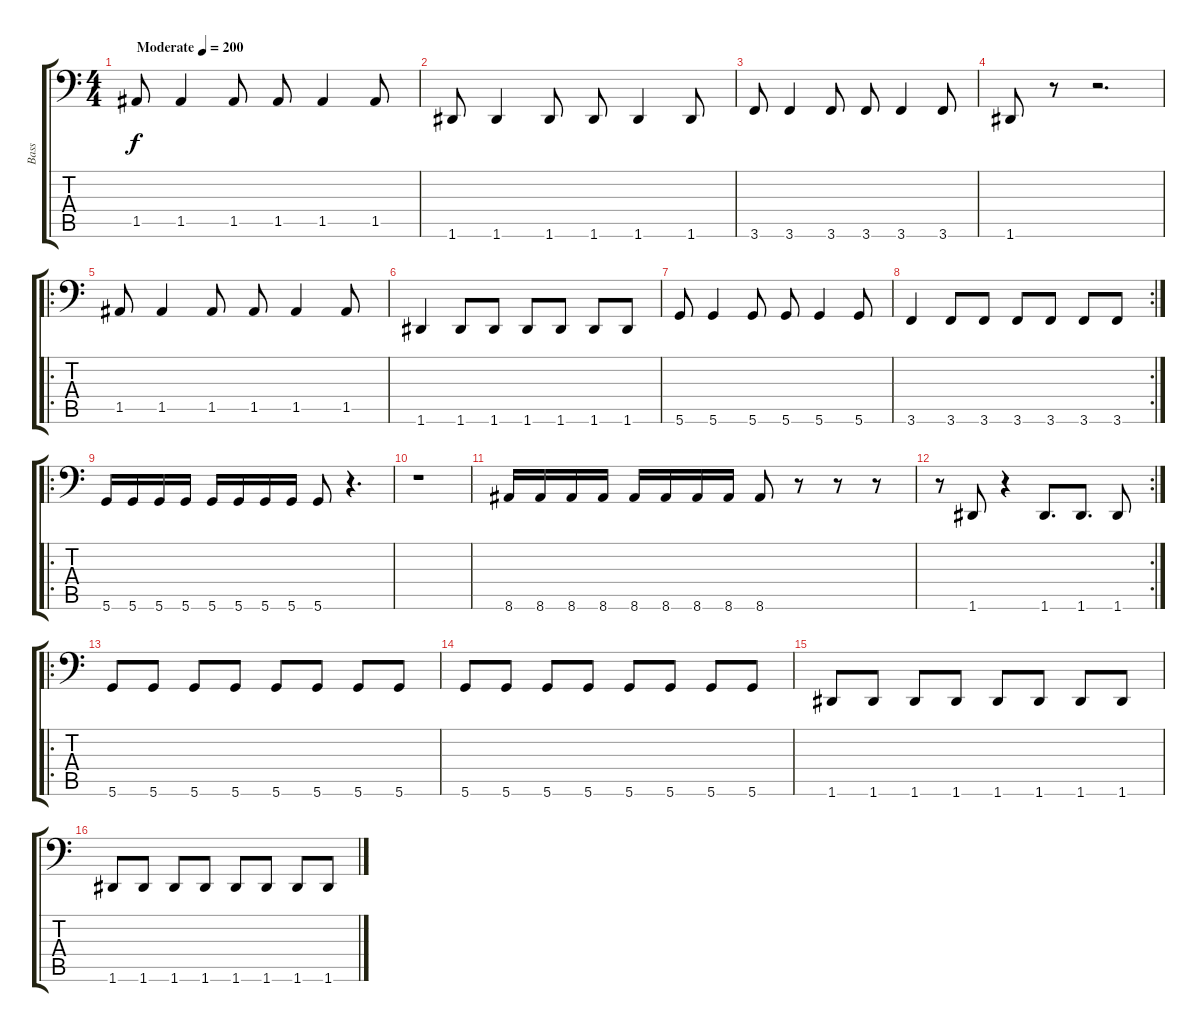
\track ("Bass" "Bass") {instrument electricbasspick}
\staff {score tabs}
\tuning (E3 B2 G2 D2 A1 D1) {hide}
\ts (4 4)
\tempo (200 "Moderate")
\clef f4
\ks c
1.5.8{dy f instrument electricbasspick} 1.5.4 1.5.8 1.5.8 1.5.4 1.5.8 |
1.6.8 1.6.4 1.6.8 1.6.8 1.6.4 1.6.8 |
3.6.8 3.6.4 3.6.8 3.6.8 3.6.4 3.6.8 |
1.6.8 r.8 r.2{d} |
\ro
1.5.8 1.5.4 1.5.8 1.5.8 1.5.4 1.5.8 |
1.6.4 1.6.8 1.6.8 1.6.8 1.6.8 1.6.8 1.6.8 |
5.6.8 5.6.4 5.6.8 5.6.8 5.6.4 5.6.8 |
\rc 2
3.6.4 3.6.8 3.6.8 3.6.8 3.6.8 3.6.8 3.6.8 |
\ro
5.6.16 5.6.16 5.6.16 5.6.16 5.6.16 5.6.16 5.6.16 5.6.16 5.6.8 r.4{d} |
r.1 |
8.6.16 8.6.16 8.6.16 8.6.16 8.6.16 8.6.16 8.6.16 8.6.16 8.6.8 r.8 r.8 r.8 |
\rc 2
r.8 1.6.8 r.4 1.6.8{d} 1.6.8{d} 1.6.8 |
\ro
5.6.8 5.6.8 5.6.8 5.6.8 5.6.8 5.6.8 5.6.8 5.6.8 |
5.6.8 5.6.8 5.6.8 5.6.8 5.6.8 5.6.8 5.6.8 5.6.8 |
1.6.8 1.6.8 1.6.8 1.6.8 1.6.8 1.6.8 1.6.8 1.6.8 |
1.6.8 1.6.8 1.6.8 1.6.8 1.6.8 1.6.8 1.6.8 1.6.8
